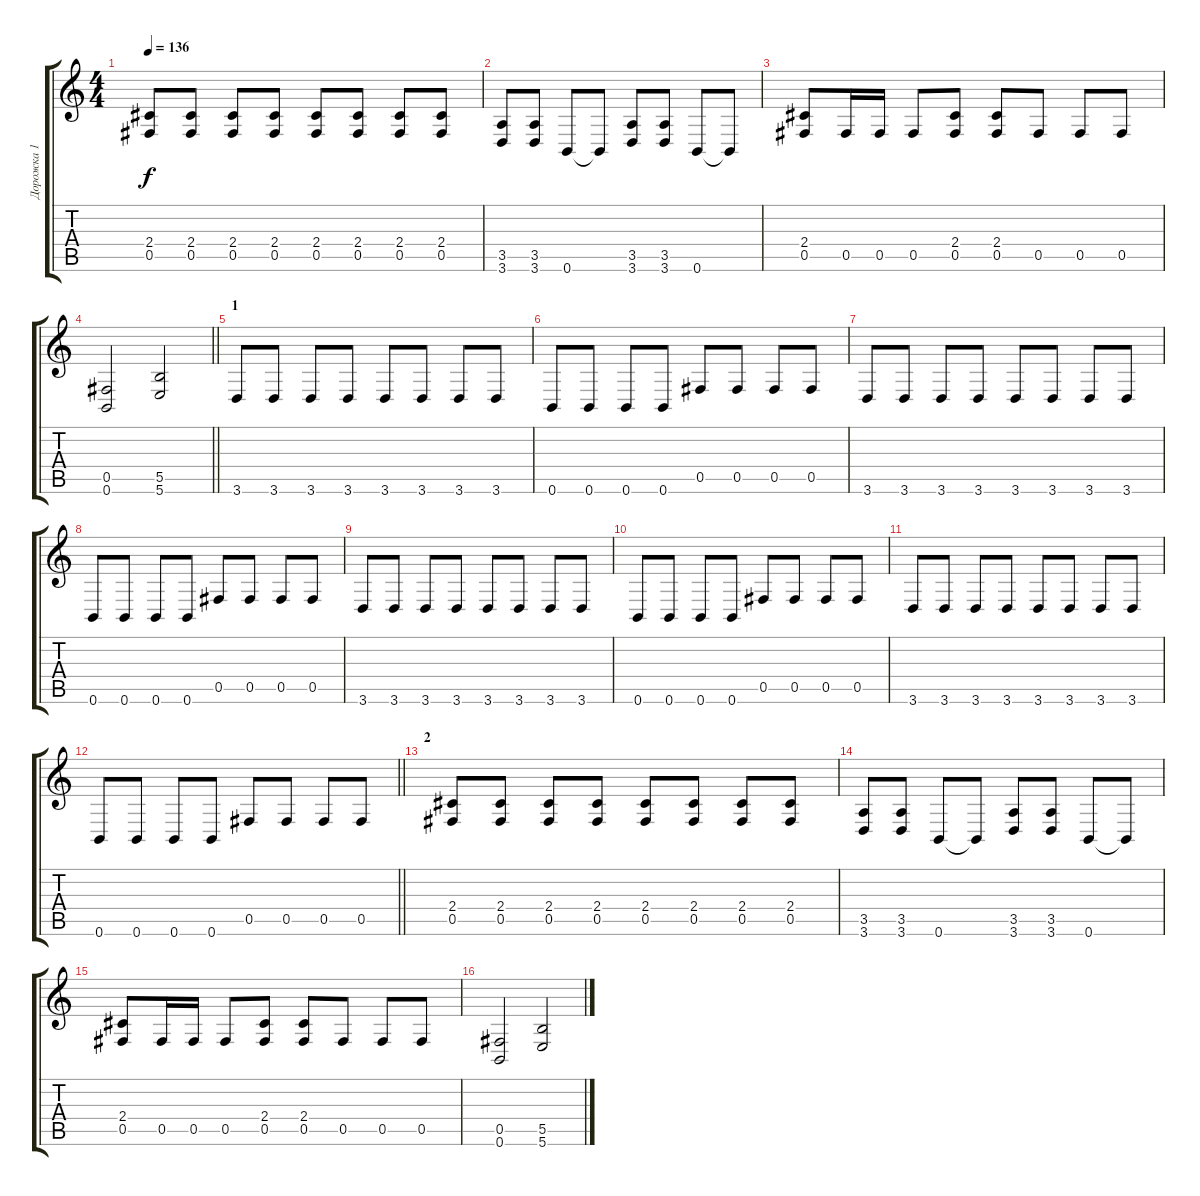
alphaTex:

\track ("Дорожка 1" "Дорожка 1") {instrument distortionguitar}
\staff {score tabs}
\tuning (Db4 Ab3 E3 B2 Gb2 B1) {hide}
\ts (4 4)
\tempo 136
\clef g2
\ks c
(2.4 0.5).8{dy f} (2.4 0.5).8 (2.4 0.5).8 (2.4 0.5).8 (2.4 0.5).8 (2.4 0.5).8 (2.4 0.5).8 (2.4 0.5).8 |
(3.5 3.6).8 (3.5 3.6).8 0.6.8 0.6{t}.8 (3.5 3.6).8 (3.5 3.6).8 0.6.8 0.6{t}.8 |
(2.4 0.5).8 0.5.16 0.5.16 0.5.8 (2.4 0.5).8 (2.4 0.5).8 0.5.8 0.5.8 0.5.8 |
\barLineRight lightlight
(0.5 0.6).2 (5.5 5.6).2 |
\section ("" "1")
3.6.8 3.6.8 3.6.8 3.6.8 3.6.8 3.6.8 3.6.8 3.6.8 |
0.6.8 0.6.8 0.6.8 0.6.8 0.5.8 0.5.8 0.5.8 0.5.8 |
3.6.8 3.6.8 3.6.8 3.6.8 3.6.8 3.6.8 3.6.8 3.6.8 |
0.6.8 0.6.8 0.6.8 0.6.8 0.5.8 0.5.8 0.5.8 0.5.8 |
3.6.8 3.6.8 3.6.8 3.6.8 3.6.8 3.6.8 3.6.8 3.6.8 |
0.6.8 0.6.8 0.6.8 0.6.8 0.5.8 0.5.8 0.5.8 0.5.8 |
3.6.8 3.6.8 3.6.8 3.6.8 3.6.8 3.6.8 3.6.8 3.6.8 |
\barLineRight lightlight
0.6.8 0.6.8 0.6.8 0.6.8 0.5.8 0.5.8 0.5.8 0.5.8 |
\section ("" "2")
(2.4 0.5).8 (2.4 0.5).8 (2.4 0.5).8 (2.4 0.5).8 (2.4 0.5).8 (2.4 0.5).8 (2.4 0.5).8 (2.4 0.5).8 |
(3.5 3.6).8 (3.5 3.6).8 0.6.8 0.6{t}.8 (3.5 3.6).8 (3.5 3.6).8 0.6.8 0.6{t}.8 |
(2.4 0.5).8 0.5.16 0.5.16 0.5.8 (2.4 0.5).8 (2.4 0.5).8 0.5.8 0.5.8 0.5.8 |
(0.5 0.6).2 (5.5 5.6).2
